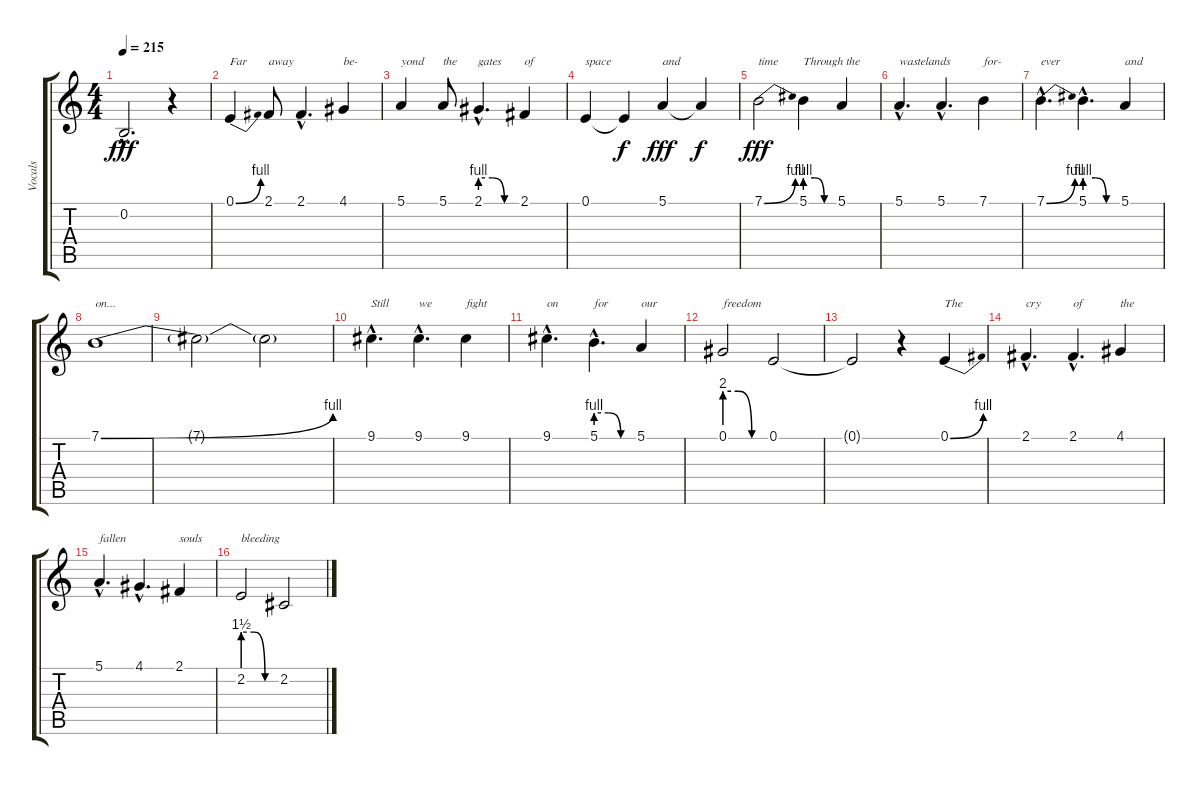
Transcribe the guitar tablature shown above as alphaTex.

\track ("Vocals" "Vocals") {instrument lead2sawtooth}
\staff {score tabs}
\tuning (E4 B3 G3 D3 A2 E2) {hide}
\ts (4 4)
\tempo 215
\clef g2
\ks c
0.2{hac t}.2{d dy fff} r.4 |
0.1{be (bend 0 0 60 4)}.4{txt "Far"} 2.1.8{txt "away"} 2.1{hac}.4{d} 4.1.4{txt "be-"} |
5.1.4{txt "yond"} 5.1.8{txt "the"} 2.1{be (custom 0 4 20 4 40 0 60 0) hac}.4{d txt "gates"} 2.1.4{txt "of"} |
0.1.4{txt "space"} 0.1{t}.4{dy f} 5.1.4{txt "and" dy fff} 5.1{t}.4{dy f} |
7.1{be (bend 0 0 60 4)}.2{txt "time" dy fff} 5.1{be (custom 0 4 20 4 40 0 60 0)}.4{txt "Through the"} 5.1.4 |
5.1{hac}.4{d txt "wastelands"} 5.1{hac}.4{d} 7.1.4{txt "for-"} |
7.1{be (bend 0 0 60 4) hac}.4{d txt "ever"} 5.1{be (custom 0 4 20 4 40 0 60 0) hac}.4{d} 5.1.4{txt "and"} |
7.1{be (bend 0 0 60 4)}.1{txt "on..."} |
7.1{t}.2 7.1{t}.2 |
9.1{hac}.4{d txt "Still"} 9.1{hac}.4{d txt "we"} 9.1.4{txt "fight"} |
9.1{hac}.4{d txt "on"} 5.1{be (custom 0 4 20 4 40 0 60 0) hac}.4{d txt "for"} 5.1.4{txt "our"} |
0.1{be (custom 0 8 20 8 40 0 60 0)}.2{txt "freedom"} 0.1.2 |
0.1{t}.2 r.4 0.1{be (bend 0 0 60 4)}.4{txt "The"} |
2.1{hac}.4{d txt "cry"} 2.1{hac}.4{d txt "of"} 4.1.4{txt "the"} |
5.1{hac}.4{d txt "fallen"} 4.1{hac}.4{d} 2.1.4{txt "souls"} |
2.2{be (custom 0 6 20 6 40 0 60 0)}.2{txt "bleeding"} 2.2.2
